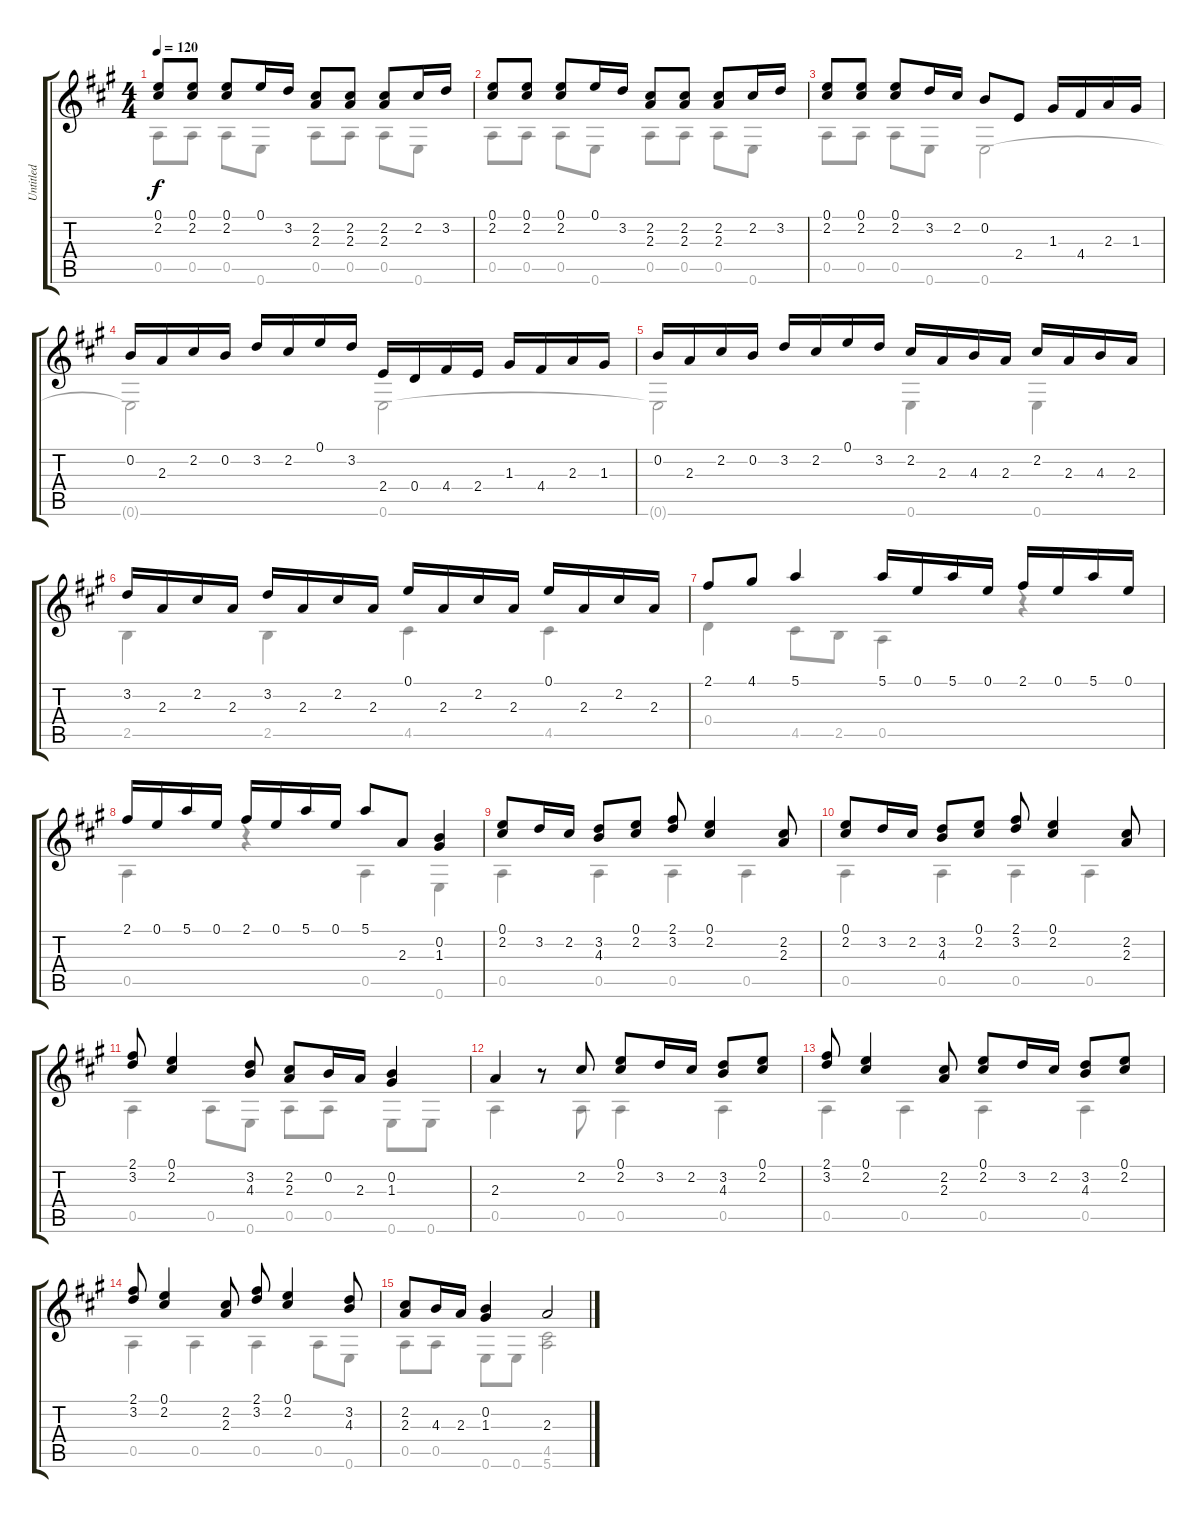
\track ("Untitled" "Untitled") {instrument acousticguitarnylon}
\staff {score tabs}
\tuning (E4 B3 G3 D3 A2 E2) {hide}
\voice
\ts (4 4)
\tempo 120
\clef g2
\ks a
(0.1 2.2).8{dy f} (0.1 2.2).8 (0.1 2.2).8 0.1.16 3.2.16 (2.2 2.3).8 (2.2 2.3).8 (2.2 2.3).8 2.2.16 3.2.16 |
(0.1 2.2).8 (0.1 2.2).8 (0.1 2.2).8 0.1.16 3.2.16 (2.2 2.3).8 (2.2 2.3).8 (2.2 2.3).8 2.2.16 3.2.16 |
(0.1 2.2).8 (0.1 2.2).8 (0.1 2.2).8 3.2.16 2.2.16 0.2.8 2.4.8 1.3.16 4.4.16 2.3.16 1.3.16 |
0.2.16 2.3.16 2.2.16 0.2.16 3.2.16 2.2.16 0.1.16 3.2.16 2.4.16 0.4.16 4.4.16 2.4.16 1.3.16 4.4.16 2.3.16 1.3.16 |
0.2.16 2.3.16 2.2.16 0.2.16 3.2.16 2.2.16 0.1.16 3.2.16 2.2.16 2.3.16 4.3.16 2.3.16 2.2.16 2.3.16 4.3.16 2.3.16 |
3.2.16 2.3.16 2.2.16 2.3.16 3.2.16 2.3.16 2.2.16 2.3.16 0.1.16 2.3.16 2.2.16 2.3.16 0.1.16 2.3.16 2.2.16 2.3.16 |
2.1.8 4.1.8 5.1.4 5.1.16 0.1.16 5.1.16 0.1.16 2.1.16 0.1.16 5.1.16 0.1.16 |
2.1.16 0.1.16 5.1.16 0.1.16 2.1.16 0.1.16 5.1.16 0.1.16 5.1.8 2.3.8 (0.2 1.3).4 |
(0.1 2.2).8 3.2.16 2.2.16 (3.2 4.3).8 (0.1 2.2).8 (2.1 3.2).8 (0.1 2.2).4 (2.2 2.3).8 |
(0.1 2.2).8 3.2.16 2.2.16 (3.2 4.3).8 (0.1 2.2).8 (2.1 3.2).8 (0.1 2.2).4 (2.2 2.3).8 |
(2.1 3.2).8 (0.1 2.2).4 (3.2 4.3).8 (2.2 2.3).8 0.2.16 2.3.16 (0.2 1.3).4 |
2.3.4 r.8 2.2.8 (0.1 2.2).8 3.2.16 2.2.16 (3.2 4.3).8 (0.1 2.2).8 |
(2.1 3.2).8 (0.1 2.2).4 (2.2 2.3).8 (0.1 2.2).8 3.2.16 2.2.16 (3.2 4.3).8 (0.1 2.2).8 |
(2.1 3.2).8 (0.1 2.2).4 (2.2 2.3).8 (2.1 3.2).8 (0.1 2.2).4 (3.2 4.3).8 |
(2.2 2.3).8 4.3.16 2.3.16 (0.2 1.3).4 2.3.2
\voice
\clef g2
\ottava regular
\simile none
\ks a
0.5.8{dy f} 0.5.8 0.5.8 0.6.8 0.5.8 0.5.8 0.5.8 0.6.8 |
0.5.8 0.5.8 0.5.8 0.6.8 0.5.8 0.5.8 0.5.8 0.6.8 |
0.5.8 0.5.8 0.5.8 0.6.8 0.6.2 |
0.6{t}.2 0.6.2 |
0.6{t}.2 0.6.4 0.6.4 |
2.5.4 2.5.4 4.5.4 4.5.4 |
0.4.4 4.5.8 2.5.8 0.5.4 r.4 |
0.5.4 r.4 0.5.4 0.6.4 |
0.5.4 0.5.4 0.5.4 0.5.4 |
0.5.4 0.5.4 0.5.4 0.5.4 |
0.5.4 0.5.8 0.6.8 0.5.8 0.5.8 0.6.8 0.6.8 |
0.5.4 r.8 0.5.8 0.5.4 0.5.4 |
0.5.4 0.5.4 0.5.4 0.5.4 |
0.5.4 0.5.4 0.5.4 0.5.8 0.6.8 |
0.5.8 0.5.8 0.6.8 0.6.8 (4.5 5.6).2
